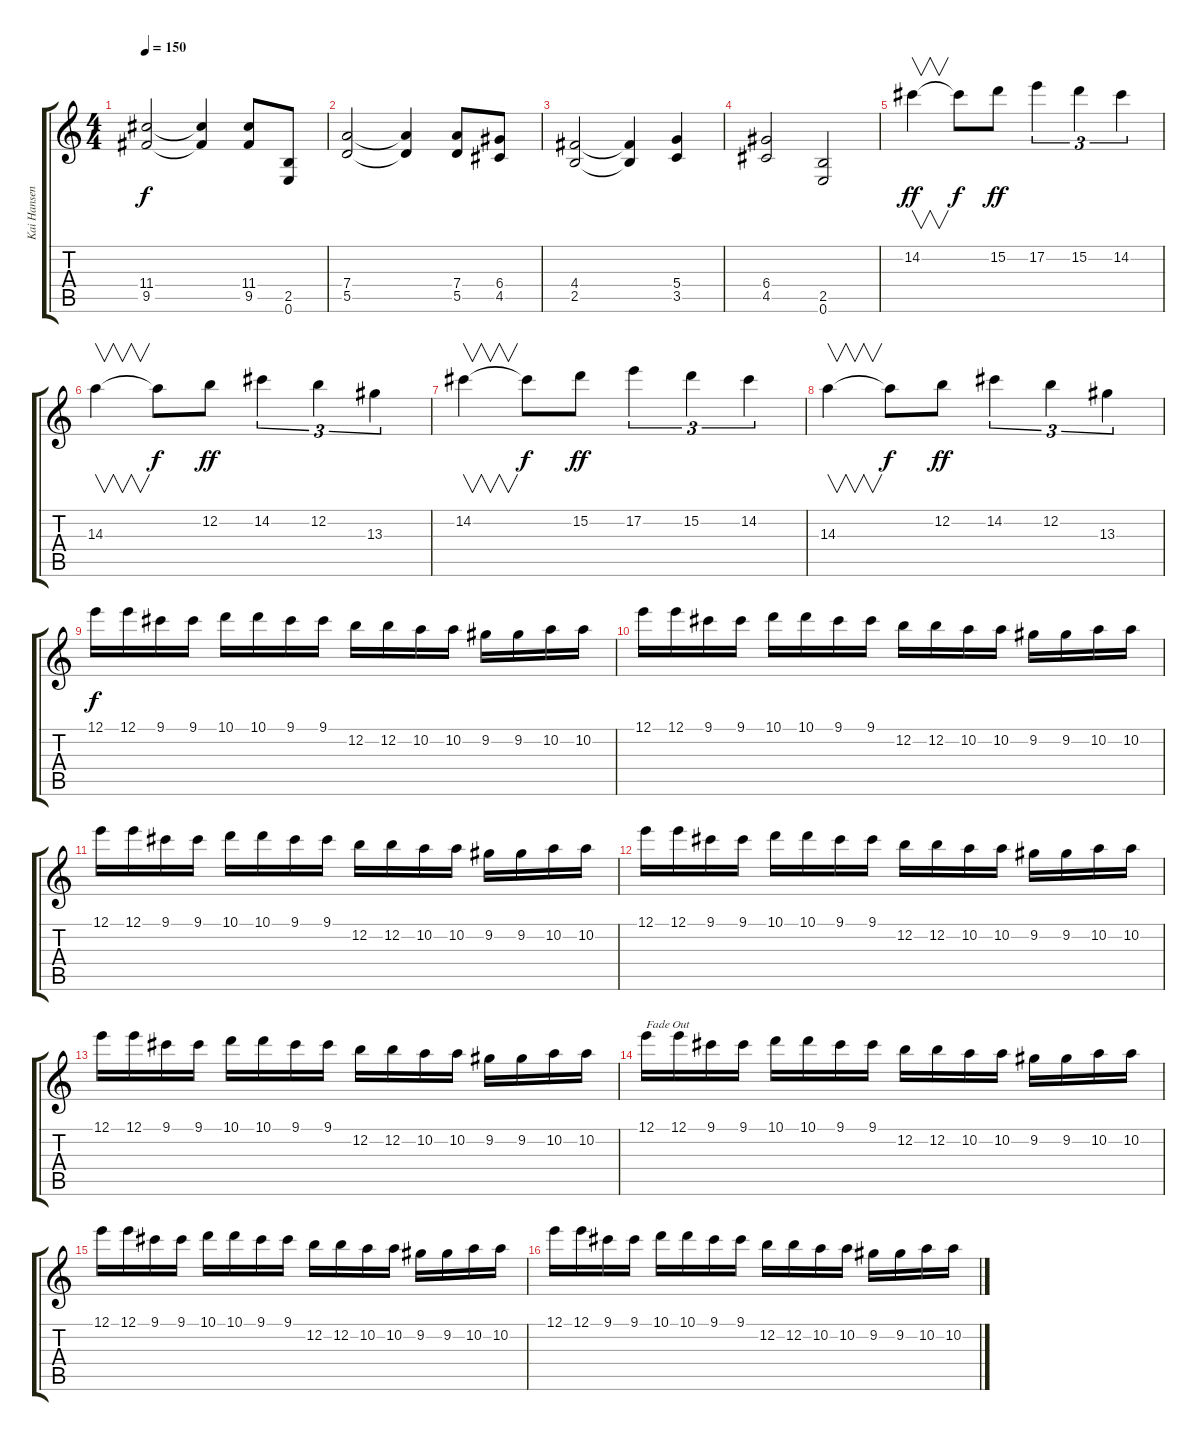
\track ("Kai Hansen(Guitar)" "Kai Hansen") {instrument overdrivenguitar}
\staff {score tabs}
\tuning (E4 B3 G3 D3 A2 E2) {hide}
\ts (4 4)
\tempo 150
\clef g2
\ks c
(11.4 9.5).2{dy f} (11.4{t} 9.5{t}).4 (11.4 9.5).8 (2.5 0.6).8 |
(7.4 5.5).2 (7.4{t} 5.5{t}).4 (7.4 5.5).8 (6.4 4.5).8 |
(4.4 2.5).2 (4.4{t} 2.5{t}).4 (5.4 3.5).4 |
(6.4 4.5).2 (2.5 0.6).2 |
14.2.4{v dy ff volume 16 balance 9} 14.2{t}.8{dy f} 15.2.8{dy ff} 17.2.4{tu (3 2)} 15.2.4{tu (3 2)} 14.2.4{tu (3 2)} |
14.3.4{v} 14.3{t}.8{dy f} 12.2.8{dy ff} 14.2.4{tu (3 2)} 12.2.4{tu (3 2)} 13.3.4{tu (3 2)} |
14.2.4{v} 14.2{t}.8{dy f} 15.2.8{dy ff} 17.2.4{tu (3 2)} 15.2.4{tu (3 2)} 14.2.4{tu (3 2)} |
14.3.4{v} 14.3{t}.8{dy f} 12.2.8{dy ff} 14.2.4{tu (3 2)} 12.2.4{tu (3 2)} 13.3.4{tu (3 2)} |
12.1.16{dy f} 12.1.16 9.1.16 9.1.16 10.1.16 10.1.16 9.1.16 9.1.16 12.2.16 12.2.16 10.2.16 10.2.16 9.2.16 9.2.16 10.2.16 10.2.16 |
12.1.16 12.1.16 9.1.16 9.1.16 10.1.16 10.1.16 9.1.16 9.1.16 12.2.16 12.2.16 10.2.16 10.2.16 9.2.16 9.2.16 10.2.16 10.2.16 |
12.1.16 12.1.16 9.1.16 9.1.16 10.1.16 10.1.16 9.1.16 9.1.16 12.2.16 12.2.16 10.2.16 10.2.16 9.2.16 9.2.16 10.2.16 10.2.16 |
12.1.16 12.1.16 9.1.16 9.1.16 10.1.16 10.1.16 9.1.16 9.1.16 12.2.16 12.2.16 10.2.16 10.2.16 9.2.16 9.2.16 10.2.16 10.2.16 |
12.1.16 12.1.16 9.1.16 9.1.16 10.1.16 10.1.16 9.1.16 9.1.16 12.2.16 12.2.16 10.2.16 10.2.16 9.2.16 9.2.16 10.2.16 10.2.16 |
12.1.16{txt "Fade Out" volume 14} 12.1.16{volume 14} 9.1.16{volume 14} 9.1.16{volume 14} 10.1.16{volume 13} 10.1.16{volume 13} 9.1.16{volume 13} 9.1.16{volume 13} 12.2.16{volume 13} 12.2.16{volume 12} 10.2.16{volume 12} 10.2.16{volume 12} 9.2.16{volume 12} 9.2.16{volume 12} 10.2.16{volume 12} 10.2.16{volume 12} |
12.1.16{volume 11} 12.1.16{volume 11} 9.1.16{volume 11} 9.1.16{volume 11} 10.1.16{volume 11} 10.1.16{volume 10} 9.1.16{volume 10} 9.1.16{volume 10} 12.2.16{volume 10} 12.2.16{volume 10} 10.2.16{volume 10} 10.2.16{volume 9} 9.2.16{volume 9} 9.2.16{volume 9} 10.2.16{volume 9} 10.2.16{volume 9} |
12.1.16{volume 8} 12.1.16{volume 8} 9.1.16{volume 8} 9.1.16{volume 8} 10.1.16{volume 8} 10.1.16{volume 8} 9.1.16{volume 7} 9.1.16{volume 7} 12.2.16{volume 7} 12.2.16{volume 7} 10.2.16{volume 7} 10.2.16{volume 6} 9.2.16{volume 6} 9.2.16{volume 6} 10.2.16{volume 6} 10.2.16{volume 6}
